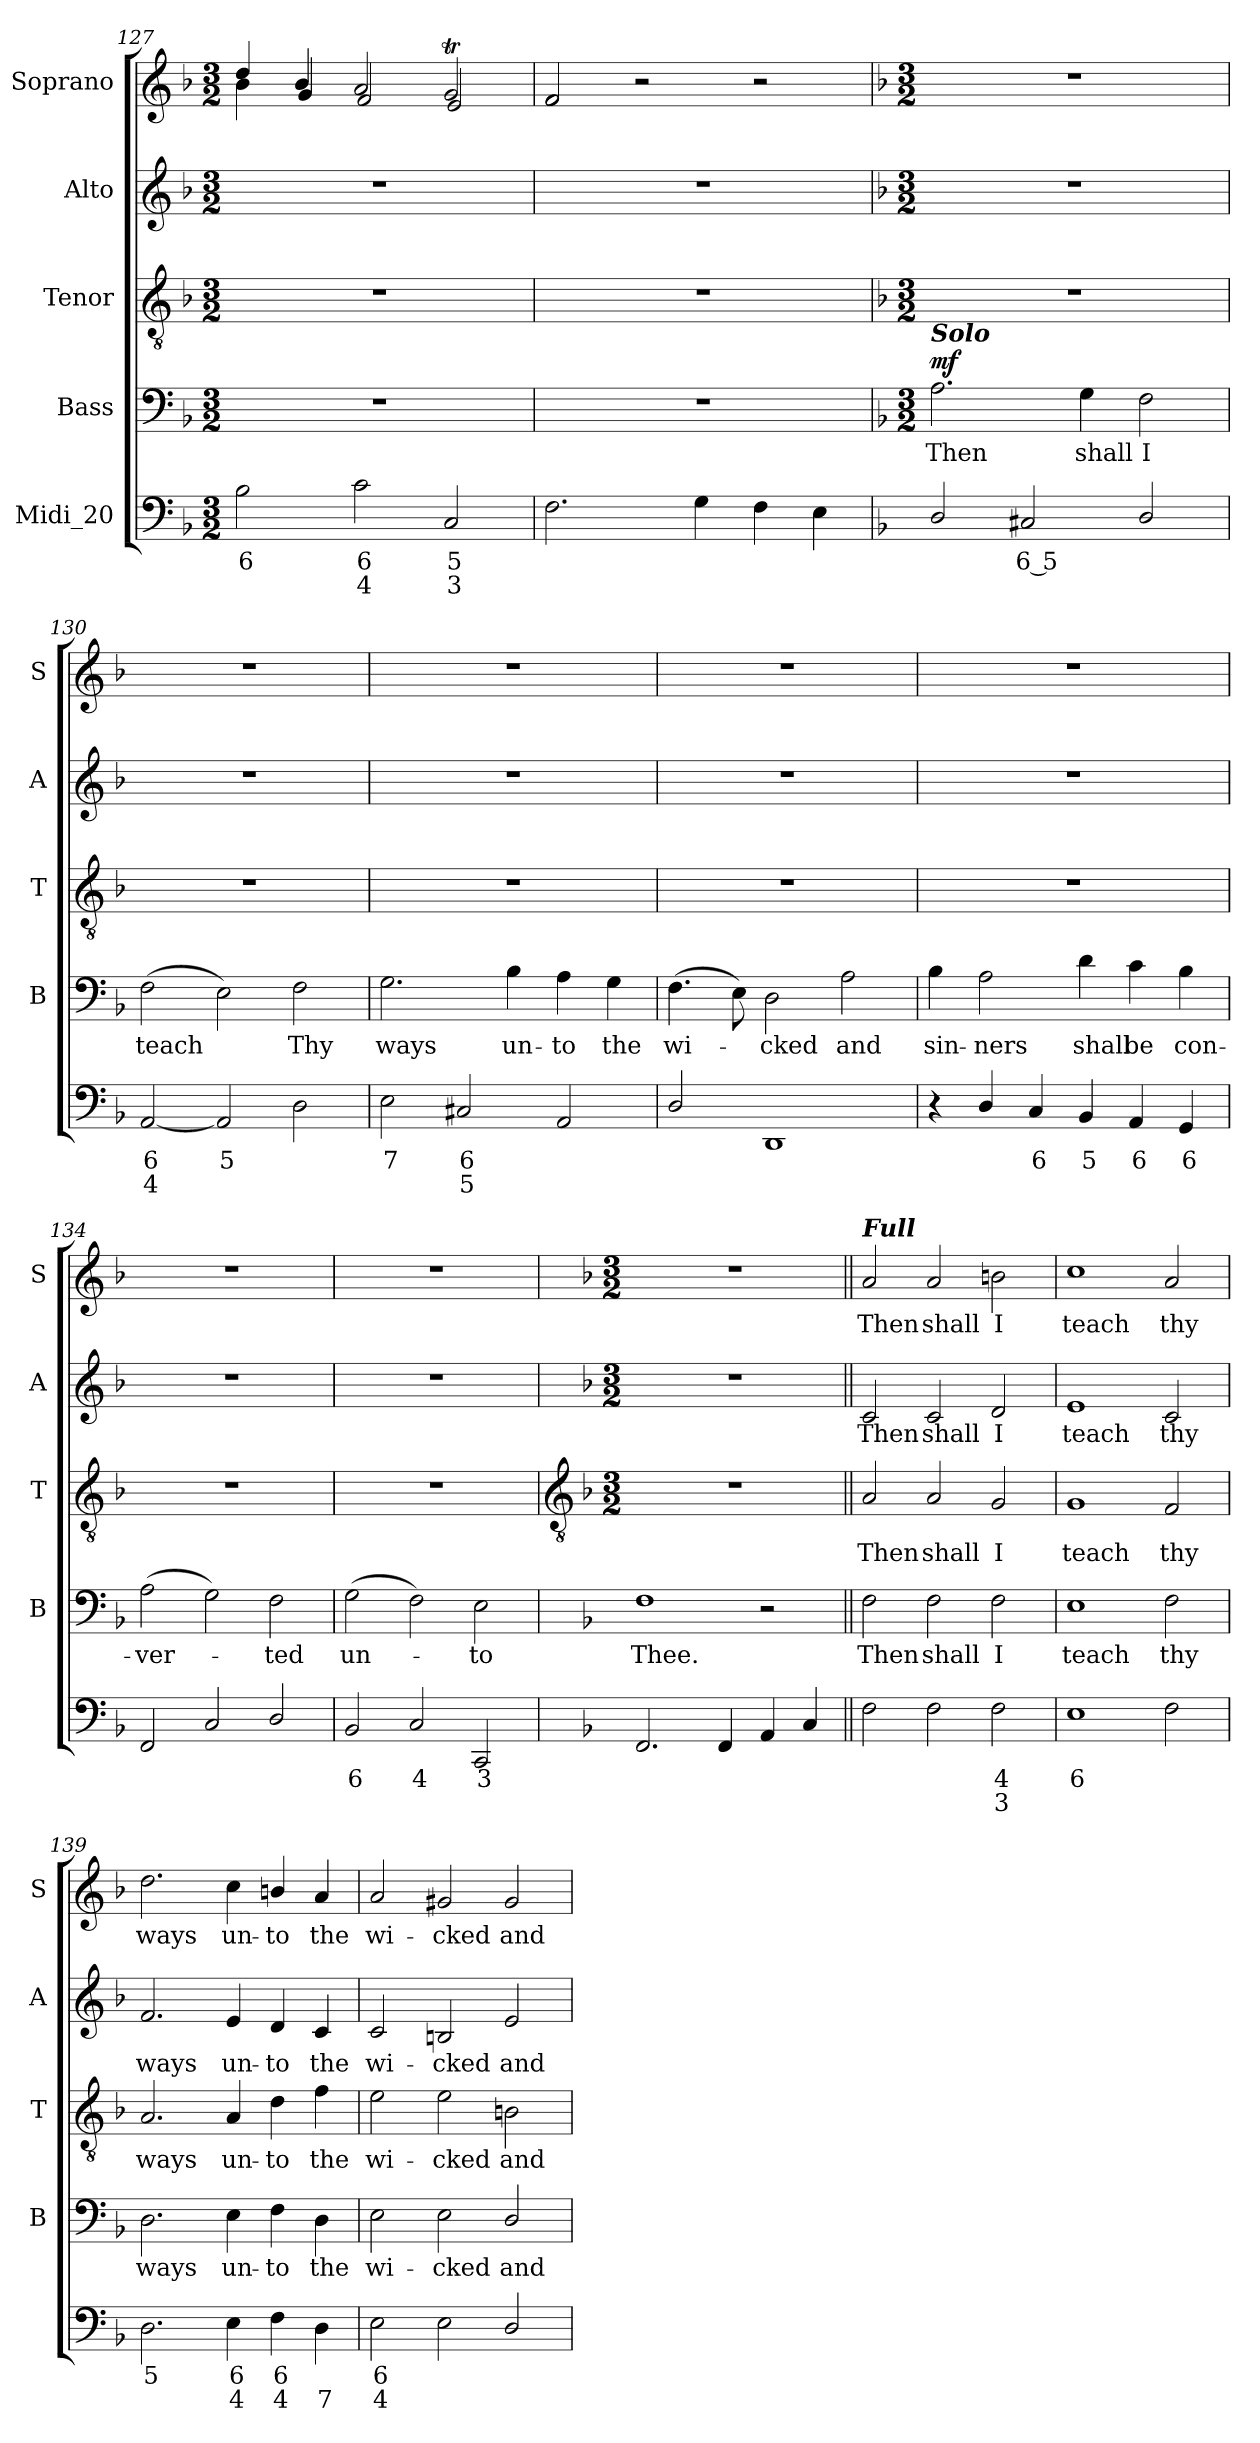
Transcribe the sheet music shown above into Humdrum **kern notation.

**kern	**text	**text	**kern	**text	**dynam	**kern	**text	**kern	**text	**kern	**text
*part5	*part5	*part5	*part4	*part4	*part4	*part3	*part3	*part2	*part2	*part1	*part1
*staff5	*staff5	*staff5	*staff4	*staff4	*staff4	*staff3	*staff3	*staff2	*staff2	*staff1	*staff1
*I"Midi_20	*	*	*I"Bass	*	*	*I"Tenor	*	*I"Alto	*	*I"Soprano	*
*	*	*	*I'B	*	*	*I'T	*	*I'A	*	*I'S	*
*clefF4	*	*	*clefF4	*	*	*clefGv2	*	*clefG2	*	*clefG2	*
*k[b-]	*	*	*k[b-]	*	*	*k[b-]	*	*k[b-]	*	*k[b-]	*
*F:	*	*	*F:	*	*	*F:	*	*F:	*	*F:	*
*M3/2	*	*	*M3/2	*	*	*M3/2	*	*M3/2	*	*M3/2	*
=127	=127	=127	=127	=127	=127	=127	=127	=127	=127	=127	=127
!	!LO:LY:b	!	!	!	!	!	!	!	!	!	!
*	*	*	*	*	*	*	*	*	*	*^	*
2B-	6	.	1.r	.	.	1.r	.	1.r	.	4dd	4b-\	.
.	.	.	.	.	.	.	.	.	.	4b-/	4g/	.
!	!LO:LY:b	!LO:LY:b	!	!	!	!	!	!	!	!	!	!
2c	6	4	.	.	.	.	.	.	.	2a	2f/	.
!	!LO:LY:b	!LO:LY:b	!	!	!	!	!	!	!	!	!	!
2C	5	3	.	.	.	.	.	.	.	2gT	2e/	.
=128	=128	=128	=128	=128	=128	=128	=128	=128	=128	=128	=128	=128
2.F	.	.	1.r	.	.	1.r	.	1.r	.	2f	2f/	.
.	.	.	.	.	.	.	.	.	.	2r	1ryy	.
4G	.	.	.	.	.	.	.	.	.	.	.	.
4F	.	.	.	.	.	.	.	.	.	2r	.	.
4E	.	.	.	.	.	.	.	.	.	.	.	.
*	*	*	*	*	*	*	*	*	*	*v	*v	*
!!LO:LB:g=z
=129	=129	=129	=129	=129	=129	=129	=129	=129	=129	=129	=129
*	*	*	*k[b-]	*	*	*	*	*	*	*	*
*	*	*	*F:	*	*	*	*	*	*	*	*
*	*	*	*M3/2	*	*	*M3/2	*	*M3/2	*	*M3/2	*
!	!	!	!LO:TX:a:Bi:t=Solo	!	!	!	!	!	!	!	!
!	!	!	!	!LO:LY:b	!LO:DY:b	!	!	!	!	!	!
2D/	.	.	2.A	Then	mf	1.r	.	1.r	.	1.r	.
!	!LO:LY:b	!	!	!	!	!	!	!	!	!	!
2C#X	6 5	.	.	.	.	.	.	.	.	.	.
!	!	!	!	!LO:LY:b	!	!	!	!	!	!	!
.	.	.	4G	shall	.	.	.	.	.	.	.
!	!	!	!	!LO:LY:b	!	!	!	!	!	!	!
2D/	.	.	2F	I	.	.	.	.	.	.	.
=130	=130	=130	=130	=130	=130	=130	=130	=130	=130	=130	=130
!	!LO:LY:b	!LO:LY:b	!	!LO:LY:b	!	!	!	!	!	!	!
[2AA	6	4	(>2F	teach	.	1.r	.	1.r	.	1.r	.
!	!LO:LY:b	!	!	!	!	!	!	!	!	!	!
2AA]	5	.	2E)	.	.	.	.	.	.	.	.
!	!	!	!	!LO:LY:b	!	!	!	!	!	!	!
2D	.	.	2F	Thy	.	.	.	.	.	.	.
=131	=131	=131	=131	=131	=131	=131	=131	=131	=131	=131	=131
!	!LO:LY:b	!	!	!LO:LY:b	!	!	!	!	!	!	!
2E	7	.	2.G	ways	.	1.r	.	1.r	.	1.r	.
!	!LO:LY:b	!LO:LY:b	!	!	!	!	!	!	!	!	!
2C#X	6	5	.	.	.	.	.	.	.	.	.
!	!	!	!	!LO:LY:b	!	!	!	!	!	!	!
.	.	.	4B-	un-	.	.	.	.	.	.	.
!	!	!	!	!LO:LY:b	!	!	!	!	!	!	!
2AA	.	.	4A	-to	.	.	.	.	.	.	.
!	!	!	!	!LO:LY:b	!	!	!	!	!	!	!
.	.	.	4G	the	.	.	.	.	.	.	.
=132	=132	=132	=132	=132	=132	=132	=132	=132	=132	=132	=132
!	!	!	!	!LO:LY:b	!	!	!	!	!	!	!
2D/	.	.	(>4.F	wi-	.	1.r	.	1.r	.	1.r	.
.	.	.	8E)	.	.	.	.	.	.	.	.
!	!	!	!	!LO:LY:b	!	!	!	!	!	!	!
1DD	.	.	2D	cked	.	.	.	.	.	.	.
!	!	!	!	!LO:LY:b	!	!	!	!	!	!	!
.	.	.	2A	and	.	.	.	.	.	.	.
=133	=133	=133	=133	=133	=133	=133	=133	=133	=133	=133	=133
!	!	!	!	!LO:LY:b	!	!	!	!	!	!	!
4r	.	.	4B-	sin-	.	1.r	.	1.r	.	1.r	.
!	!	!	!	!LO:LY:b	!	!	!	!	!	!	!
4D/	.	.	2A	-ners	.	.	.	.	.	.	.
!	!LO:LY:b	!	!	!	!	!	!	!	!	!	!
4C	6	.	.	.	.	.	.	.	.	.	.
!	!LO:LY:b	!	!	!LO:LY:b	!	!	!	!	!	!	!
4BB-	5	.	4d	shall	.	.	.	.	.	.	.
!	!LO:LY:b	!	!	!LO:LY:b	!	!	!	!	!	!	!
4AA	6	.	4c	be	.	.	.	.	.	.	.
!	!LO:LY:b	!	!	!LO:LY:b	!	!	!	!	!	!	!
4GG	6	.	4B-	con-	.	.	.	.	.	.	.
=134	=134	=134	=134	=134	=134	=134	=134	=134	=134	=134	=134
!	!	!	!	!LO:LY:b	!	!	!	!	!	!	!
2FF	.	.	(>2A	-ver-	.	1.r	.	1.r	.	1.r	.
2C	.	.	2G)	.	.	.	.	.	.	.	.
!	!	!	!	!LO:LY:b	!	!	!	!	!	!	!
2D/	.	.	2F	ted	.	.	.	.	.	.	.
=135	=135	=135	=135	=135	=135	=135	=135	=135	=135	=135	=135
!	!LO:LY:b	!	!	!LO:LY:b	!	!	!	!	!	!	!
2BB-	6	.	(>2G	un-	.	1.r	.	1.r	.	1.r	.
!	!LO:LY:b	!	!	!	!	!	!	!	!	!	!
2C	4	.	2F)	.	.	.	.	.	.	.	.
!	!LO:LY:b	!	!	!LO:LY:b	!	!	!	!	!	!	!
2CC	3	.	2E	to	.	.	.	.	.	.	.
!!LO:LB:g=z
=136	=136	=136	=136	=136	=136	=136	=136	=136	=136	=136	=136
*	*	*	*	*	*	*clefGv2	*	*	*	*	*
*	*	*	*	*	*	*k[b-]	*	*k[b-]	*	*k[b-]	*
*	*	*	*	*	*	*F:	*	*F:	*	*F:	*
*	*	*	*	*	*	*M3/2	*	*M3/2	*	*M3/2	*
!	!	!	!	!LO:LY:b	!	!LO:N:vis=1	!	!LO:N:vis=1	!	!LO:N:vis=1	!
2.FF	.	.	1F	Thee.	.	1.r	.	1.r	.	1.r	.
4FF	.	.	.	.	.	.	.	.	.	.	.
4AA	.	.	2r	.	.	.	.	.	.	.	.
4C	.	.	.	.	.	.	.	.	.	.	.
=137||	=137||	=137||	=137||	=137||	=137||	=137||	=137||	=137||	=137||	=137||	=137||
!	!	!	!	!	!	!	!	!	!	!LO:TX:a:Bi:t=Full	!
!	!	!	!	!LO:LY:b	!	!	!LO:LY:b	!	!LO:LY:b	!	!LO:LY:b
2F	.	.	2F	Then	.	2A	Then	2c	Then	2a	Then
!	!	!	!	!LO:LY:b	!	!	!LO:LY:b	!	!LO:LY:b	!	!LO:LY:b
2F	.	.	2F	shall	.	2A	shall	2c	shall	2a	shall
!	!LO:LY:b	!LO:LY:b	!	!LO:LY:b	!	!	!LO:LY:b	!	!LO:LY:b	!	!LO:LY:b
2F	4	3	2F	I	.	2G	I	2d	I	2bn	I
=138	=138	=138	=138	=138	=138	=138	=138	=138	=138	=138	=138
!	!LO:LY:b	!	!	!LO:LY:b	!	!	!LO:LY:b	!	!LO:LY:b	!	!LO:LY:b
1E	6	.	1E	teach	.	1G	teach	1e	teach	1cc	teach
!	!	!	!	!LO:LY:b	!	!	!LO:LY:b	!	!LO:LY:b	!	!LO:LY:b
2F	.	.	2F	thy	.	2F	thy	2c	thy	2a	thy
=139	=139	=139	=139	=139	=139	=139	=139	=139	=139	=139	=139
!	!LO:LY:b	!	!	!LO:LY:b	!	!	!LO:LY:b	!	!LO:LY:b	!	!LO:LY:b
2.D	5	.	2.D	ways	.	2.A	ways	2.f	ways	2.dd	ways
!	!LO:LY:b	!LO:LY:b	!	!LO:LY:b	!	!	!LO:LY:b	!	!LO:LY:b	!	!LO:LY:b
4E	6	4	4E	un-	.	4A	un-	4e	un-	4cc	un-
!	!LO:LY:b	!LO:LY:b	!	!LO:LY:b	!	!	!LO:LY:b	!	!LO:LY:b	!	!LO:LY:b
4F	6	4	4F	-to	.	4d	-to	4d	-to	4bn/	-to
!	!	!LO:LY:b	!	!LO:LY:b	!	!	!LO:LY:b	!	!LO:LY:b	!	!LO:LY:b
4D	.	7	4D	the	.	4f	the	4c	the	4a	the
=140	=140	=140	=140	=140	=140	=140	=140	=140	=140	=140	=140
!	!LO:LY:b	!LO:LY:b	!	!LO:LY:b	!	!	!LO:LY:b	!	!LO:LY:b	!	!LO:LY:b
2E	6	4	2E	wi-	.	2e	wi-	2c	wi-	2a	wi-
!	!	!	!	!LO:LY:b	!	!	!LO:LY:b	!	!LO:LY:b	!	!LO:LY:b
2E	.	.	2E	-cked	.	2e	-cked	2Bn	-cked	2g#X	-cked
!	!	!	!	!LO:LY:b	!	!	!LO:LY:b	!	!LO:LY:b	!	!LO:LY:b
2D/	.	.	2D/	and	.	2Bn	and	2e	and	2g#	and
=	=	=	=	=	=	=	=	=	=	=	=
*-	*-	*-	*-	*-	*-	*-	*-	*-	*-	*-	*-
